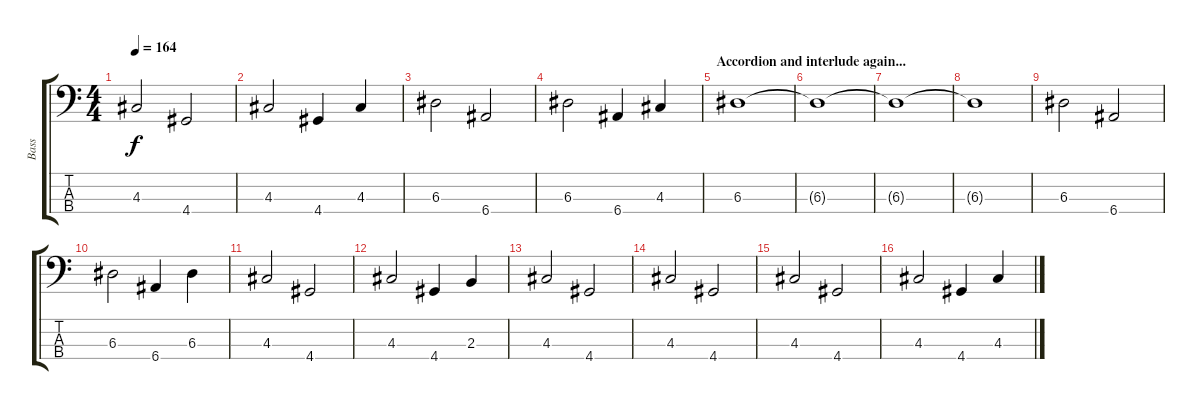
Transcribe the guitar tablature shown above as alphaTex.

\track ("Bass" "Bass") {instrument electricbassfinger}
\staff {score tabs}
\tuning (G2 D2 A1 E1) {hide}
\ts (4 4)
\tempo 164
\clef f4
\ks c
4.3.2{dy f} 4.4.2 |
4.3.2 4.4.4 4.3.4 |
6.3.2 6.4.2 |
6.3.2 6.4.4 4.3.4 |
\section ("" "Accordion and interlude again...")
6.3.1 |
6.3{t}.1 |
6.3{t}.1 |
6.3{t}.1 |
6.3.2 6.4.2 |
6.3.2 6.4.4 6.3.4 |
4.3.2 4.4.2 |
4.3.2 4.4.4 2.3.4 |
4.3.2 4.4.2 |
4.3.2 4.4.2 |
4.3.2 4.4.2 |
4.3.2 4.4.4 4.3.4
